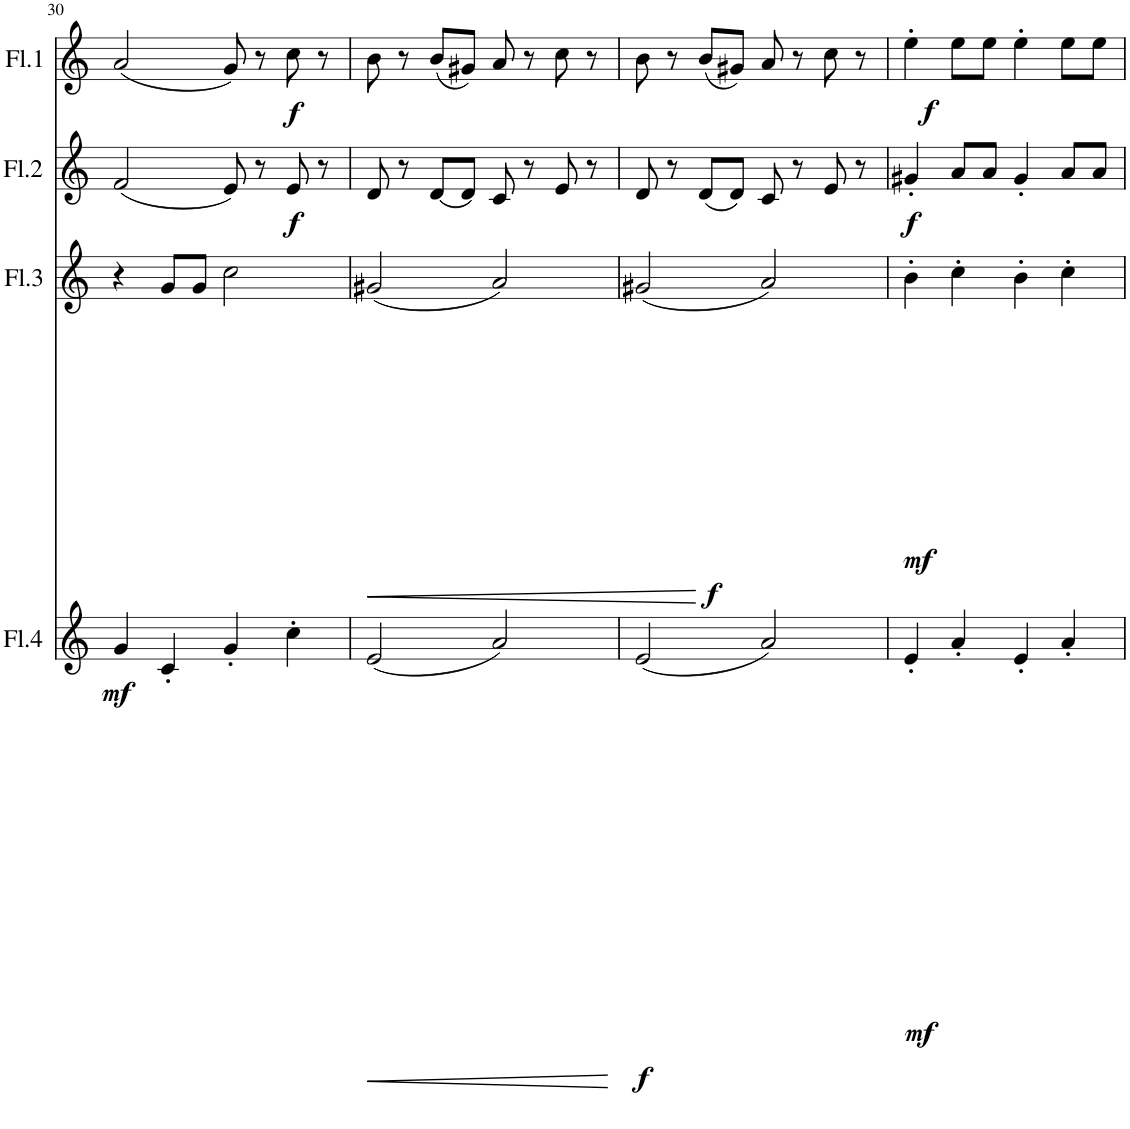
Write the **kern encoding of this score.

**kern	**dynam	**kern	**dynam	**kern	**dynam	**kern	**dynam
*part4	*part4	*part3	*part3	*part2	*part2	*part1	*part1
*staff4	*staff4	*staff3	*staff3	*staff2	*staff2	*staff1	*staff1
*I"Flauta 4	*	*I"Flauta 3	*	*I"Flauta 2	*	*I"Flauta 1	*
*I'Fl.4	*	*I'Fl.3	*	*I'Fl.2	*	*I'Fl.1	*
!!LO:PB:g=z
*clefG2	*	*clefG2	*	*clefG2	*	*clefG2	*
*k[]	*	*k[]	*	*k[]	*	*k[]	*
*M4/4	*	*M4/4	*	*M4/4	*	*M4/4	*
=30	=30	=30	=30	=30	=30	=30	=30
!	!LO:DY:b	!	!	!	!	!	!
4g/	mf	4r	.	(2f/	.	(2a/	.
4c'/	.	8g/L	.	.	.	.	.
.	.	8g/J	.	.	.	.	.
4g'/	.	2cc\	.	8e/)	.	8g/)	.
.	.	.	.	8r	.	8r	.
!	!	!	!	!	!LO:DY:b	!	!LO:DY:b
4cc'\	.	.	.	8e/	f	8cc\	f
.	.	.	.	8r	.	8r	.
=31	=31	=31	=31	=31	=31	=31	=31
!	!LO:HP:b	!	!LO:HP:b	!	!	!	!
(2e/	<	(2g#X/	<	8d/	.	8b\	.
.	.	.	.	8r	.	8r	.
.	.	.	.	(8d/L	.	(8b/L	.
.	.	.	.	8d/J)	.	8g#X/J)	.
2a/)	.	2a/)	.	8c/	.	8a/	.
.	.	.	.	8r	.	8r	.
.	.	.	.	8e/	.	8cc\	.
.	.	.	.	8r	.	8r	.
.	[	.	[	.	.	.	.
=32	=32	=32	=32	=32	=32	=32	=32
!	!LO:DY:b	!	!LO:DY:b	!	!	!	!
(2e/	f	(2g#X/	f	8d/	.	8b\	.
.	.	.	.	8r	.	8r	.
.	.	.	.	(8d/L	.	(8b/L	.
.	.	.	.	8d/J)	.	8g#X/J)	.
2a/)	.	2a/)	.	8c/	.	8a/	.
.	.	.	.	8r	.	8r	.
.	.	.	.	8e/	.	8cc\	.
.	.	.	.	8r	.	8r	.
=33	=33	=33	=33	=33	=33	=33	=33
!	!LO:DY:b	!	!LO:DY:b	!	!LO:DY:b	!	!LO:DY:b
4e'/	mf	4b'\	mf	4g#X'/	f	4ee'\	f
4a'/	.	4cc'\	.	8a/L	.	8ee\L	.
.	.	.	.	8a/J	.	8ee\J	.
4e'/	.	4b'\	.	4g#'/	.	4ee'\	.
4a'/	.	4cc'\	.	8a/L	.	8ee\L	.
.	.	.	.	8a/J	.	8ee\J	.
=	=	=	=	=	=	=	=
*-	*-	*-	*-	*-	*-	*-	*-
